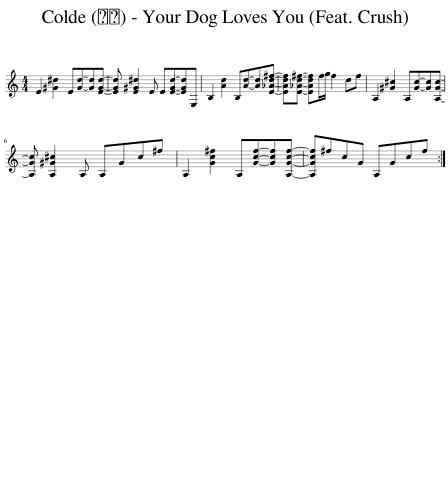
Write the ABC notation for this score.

X:1
L:1/8
M:4/4
I:linebreak $
K:C
V:1 treble
V:1
 E2 [^G^d]2 E[Gd]-[Gd][EGd]- | [EGd] [E^G^d]2 E E[EGd]-[EGd]E, | B,2 [Ad]2 B,[Ad]-[Ad][E_Ad^f]- | [EAdf][E_Ad^f]- [EAdf]f/g/ f2 df | A,2 [^G^c]2 A,[Gc]-[Gc][A,Gc]- |$ %5
 [A,Gc] [A,^G^c]2 A, A,Gc^f | A,2 [Gc^f]2 A,[Gcf]-[Gcf][A,Gcf]- | [A,Gcf]^fcG A,Gcf :| %8
